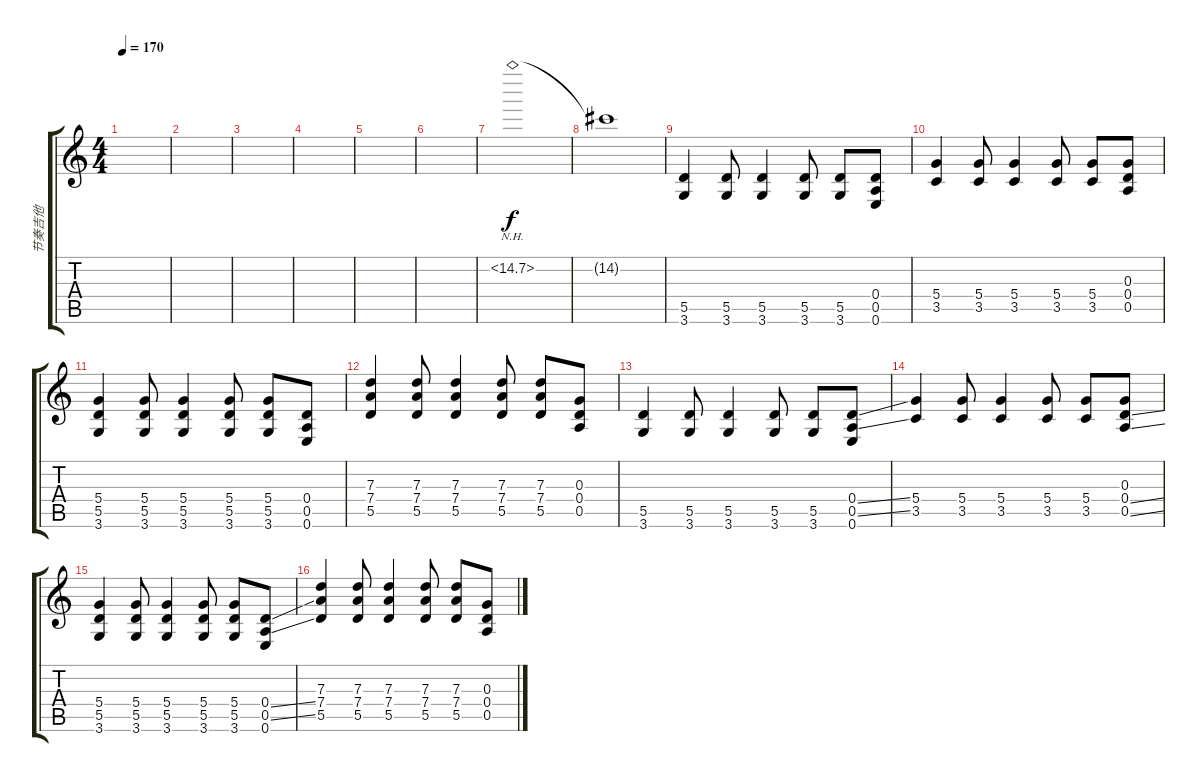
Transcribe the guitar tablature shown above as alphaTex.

\track ("节奏吉他" "节奏吉他") {instrument overdrivenguitar}
\staff {score tabs}
\tuning (E4 B3 G3 D3 A2 E2) {hide}
\ts (4 4)
\tempo 170
\clef g2
\ks c
|
|
|
|
|
|
14.2{nh}.1 |
14.2{t}.1 |
(5.5 3.6).4 (5.5 3.6).8 (5.5 3.6).4 (5.5 3.6).8 (5.5 3.6).8 (0.4 0.5 0.6).8 |
(5.4 3.5).4 (5.4 3.5).8 (5.4 3.5).4 (5.4 3.5).8 (5.4 3.5).8 (0.3 0.4 0.5).8 |
(5.4 5.5 3.6).4 (5.4 5.5 3.6).8 (5.4 5.5 3.6).4 (5.4 5.5 3.6).8 (5.4 5.5 3.6).8 (0.4 0.5 0.6).8 |
(7.3 7.4 5.5).4 (7.3 7.4 5.5).8 (7.3 7.4 5.5).4 (7.3 7.4 5.5).8 (7.3 7.4 5.5).8 (0.3 0.4 0.5).8 |
(5.5 3.6).4 (5.5 3.6).8 (5.5 3.6).4 (5.5 3.6).8 (5.5 3.6).8 (0.4{ss} 0.5{ss} 0.6).8 |
(5.4 3.5).4 (5.4 3.5).8 (5.4 3.5).4 (5.4 3.5).8 (5.4 3.5).8 (0.3 0.4{ss} 0.5{ss}).8 |
(5.4 5.5 3.6).4 (5.4 5.5 3.6).8 (5.4 5.5 3.6).4 (5.4 5.5 3.6).8 (5.4 5.5 3.6).8 (0.4{ss} 0.5{ss} 0.6).8 |
(7.3 7.4 5.5).4 (7.3 7.4 5.5).8 (7.3 7.4 5.5).4 (7.3 7.4 5.5).8 (7.3 7.4 5.5).8 (0.3 0.4 0.5).8
